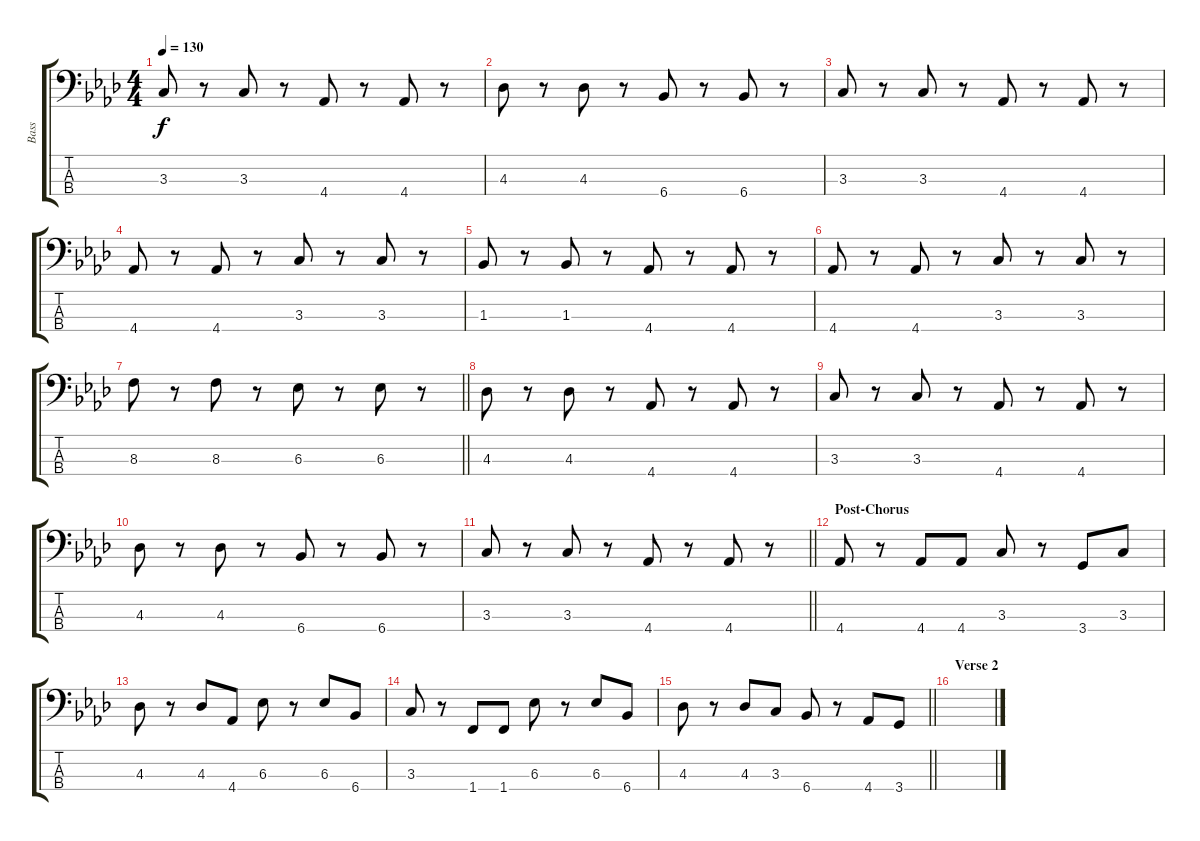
\track ("Bass" "Bass") {instrument electricbassfinger}
\staff {score tabs}
\tuning (G2 D2 A1 E1) {hide}
\ts (4 4)
\tempo 130
\clef f4
\ks ab
3.3.8{dy f} r.8 3.3.8 r.8 4.4.8 r.8 4.4.8 r.8 |
4.3.8 r.8 4.3.8 r.8 6.4.8 r.8 6.4.8 r.8 |
3.3.8 r.8 3.3.8 r.8 4.4.8 r.8 4.4.8 r.8 |
4.4.8 r.8 4.4.8 r.8 3.3.8 r.8 3.3.8 r.8 |
1.3.8 r.8 1.3.8 r.8 4.4.8 r.8 4.4.8 r.8 |
4.4.8 r.8 4.4.8 r.8 3.3.8 r.8 3.3.8 r.8 |
\barLineRight lightlight
8.3.8 r.8 8.3.8 r.8 6.3.8 r.8 6.3.8 r.8 |
4.3.8 r.8 4.3.8 r.8 4.4.8 r.8 4.4.8 r.8 |
3.3.8 r.8 3.3.8 r.8 4.4.8 r.8 4.4.8 r.8 |
4.3.8 r.8 4.3.8 r.8 6.4.8 r.8 6.4.8 r.8 |
\barLineRight lightlight
3.3.8 r.8 3.3.8 r.8 4.4.8 r.8 4.4.8 r.8 |
\section ("" "Post-Chorus")
4.4.8 r.8 4.4.8 4.4.8 3.3.8 r.8 3.4.8 3.3.8 |
4.3.8 r.8 4.3.8 4.4.8 6.3.8 r.8 6.3.8 6.4.8 |
3.3.8 r.8 1.4.8 1.4.8 6.3.8 r.8 6.3.8 6.4.8 |
\barLineRight lightlight
4.3.8 r.8 4.3.8 3.3.8 6.4.8 r.8 4.4.8 3.4.8 |
\section ("" "Verse 2")
